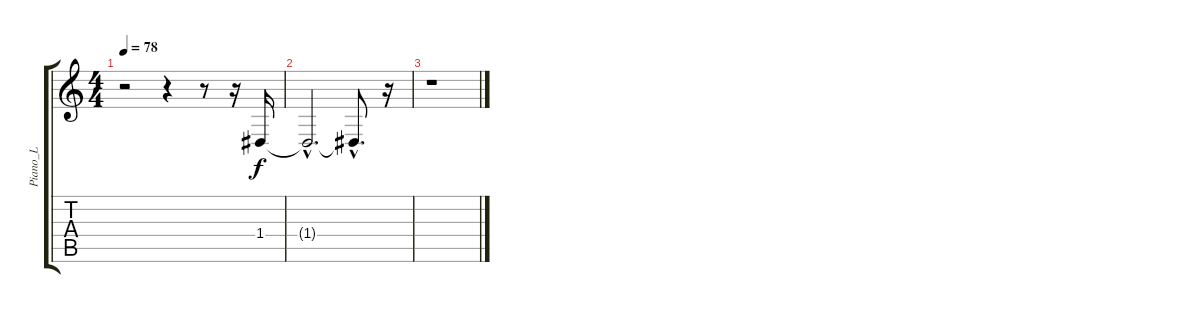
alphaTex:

\track ("Piano_L" "Piano_L") {instrument acousticgrandpiano}
\staff {score tabs}
\tuning (E4 B3 G3 D3 A2 E2) {hide}
\ts (4 4)
\tempo 78
\clef g2
\ks c
r.2{dy f} r.4 r.8 r.16 1.4.16 |
1.4{hac t}.2{d} 1.4{hac t}.8{d} r.16 |
r.1
